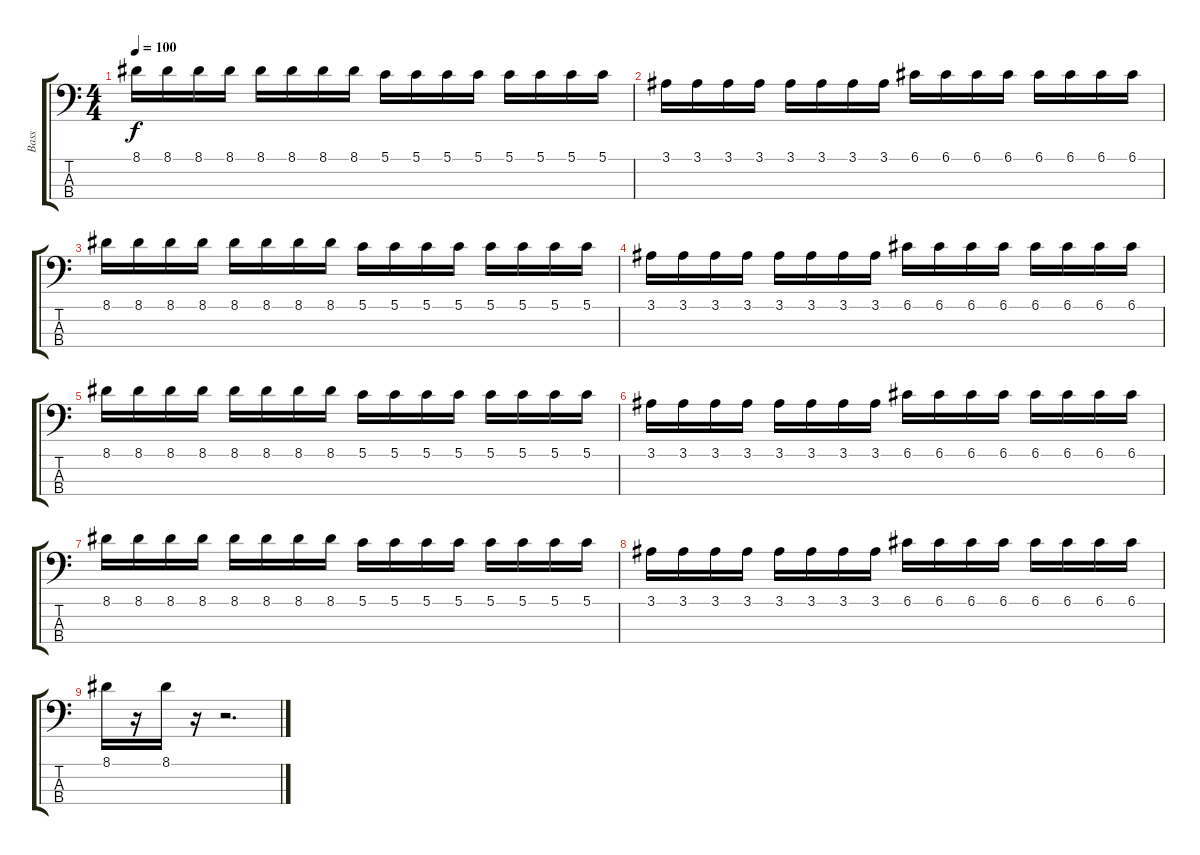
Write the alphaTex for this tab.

\track ("Bass" "Bass") {instrument electricbasspick}
\staff {score tabs}
\tuning (G2 D2 A1 E1) {hide}
\ts (4 4)
\tempo 100
\clef f4
\ks c
8.1.16{dy f} 8.1.16 8.1.16 8.1.16 8.1.16 8.1.16 8.1.16 8.1.16 5.1.16 5.1.16 5.1.16 5.1.16 5.1.16 5.1.16 5.1.16 5.1.16 |
3.1.16 3.1.16 3.1.16 3.1.16 3.1.16 3.1.16 3.1.16 3.1.16 6.1.16 6.1.16 6.1.16 6.1.16 6.1.16 6.1.16 6.1.16 6.1.16 |
8.1.16 8.1.16 8.1.16 8.1.16 8.1.16 8.1.16 8.1.16 8.1.16 5.1.16 5.1.16 5.1.16 5.1.16 5.1.16 5.1.16 5.1.16 5.1.16 |
3.1.16 3.1.16 3.1.16 3.1.16 3.1.16 3.1.16 3.1.16 3.1.16 6.1.16 6.1.16 6.1.16 6.1.16 6.1.16 6.1.16 6.1.16 6.1.16 |
8.1.16 8.1.16 8.1.16 8.1.16 8.1.16 8.1.16 8.1.16 8.1.16 5.1.16 5.1.16 5.1.16 5.1.16 5.1.16 5.1.16 5.1.16 5.1.16 |
3.1.16 3.1.16 3.1.16 3.1.16 3.1.16 3.1.16 3.1.16 3.1.16 6.1.16 6.1.16 6.1.16 6.1.16 6.1.16 6.1.16 6.1.16 6.1.16 |
8.1.16 8.1.16 8.1.16 8.1.16 8.1.16 8.1.16 8.1.16 8.1.16 5.1.16 5.1.16 5.1.16 5.1.16 5.1.16 5.1.16 5.1.16 5.1.16 |
3.1.16 3.1.16 3.1.16 3.1.16 3.1.16 3.1.16 3.1.16 3.1.16 6.1.16 6.1.16 6.1.16 6.1.16 6.1.16 6.1.16 6.1.16 6.1.16 |
8.1.16 r.16 8.1.16 r.16 r.2{d}
